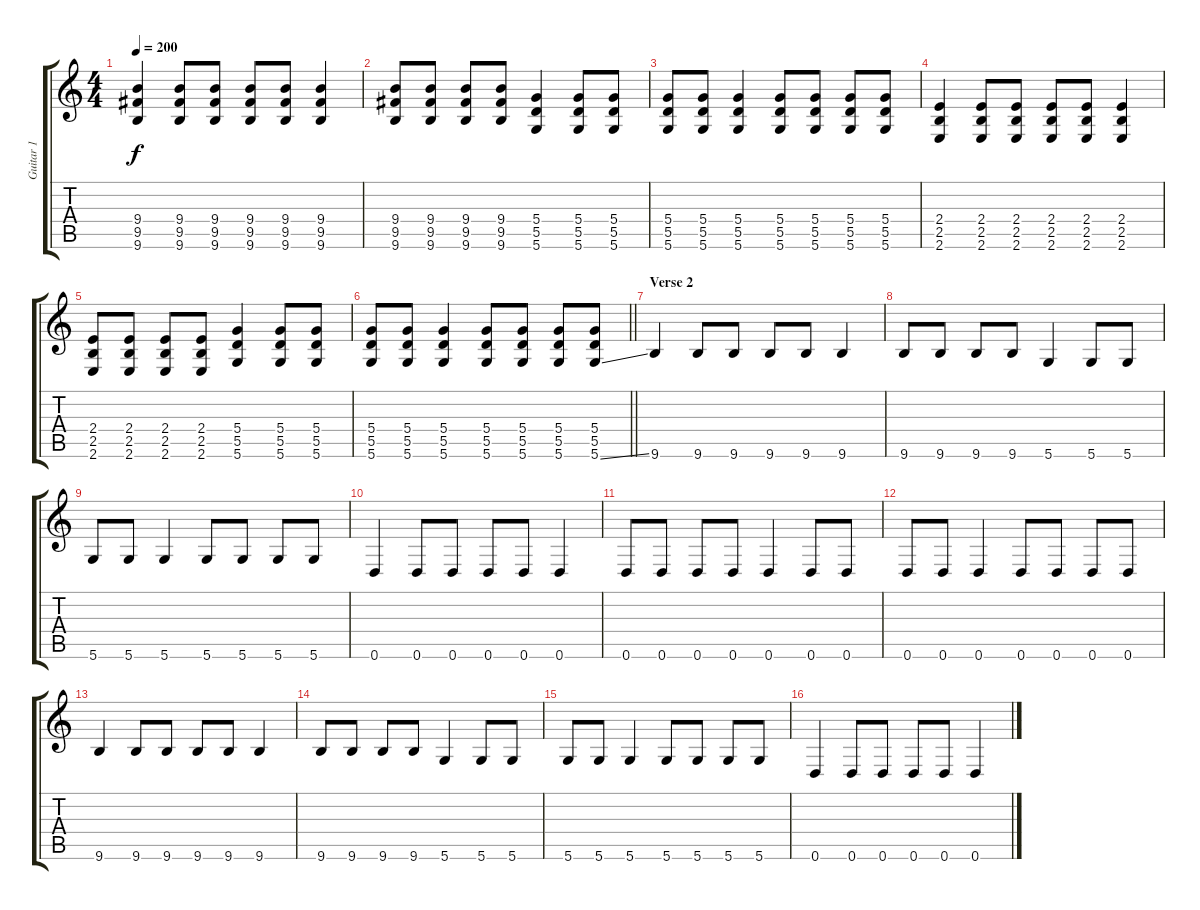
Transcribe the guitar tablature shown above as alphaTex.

\track ("Guitar 1" "Guitar 1") {instrument distortionguitar}
\staff {score tabs}
\tuning (E4 B3 G3 D3 A2 D2) {hide}
\ts (4 4)
\tempo 200
\clef g2
\ks c
(9.4 9.5 9.6).4{dy f} (9.4 9.5 9.6).8 (9.4 9.5 9.6).8 (9.4 9.5 9.6).8 (9.4 9.5 9.6).8 (9.4 9.5 9.6).4 |
(9.4 9.5 9.6).8 (9.4 9.5 9.6).8 (9.4 9.5 9.6).8 (9.4 9.5 9.6).8 (5.4 5.5 5.6).4 (5.4 5.5 5.6).8 (5.4 5.5 5.6).8 |
(5.4 5.5 5.6).8 (5.4 5.5 5.6).8 (5.4 5.5 5.6).4 (5.4 5.5 5.6).8 (5.4 5.5 5.6).8 (5.4 5.5 5.6).8 (5.4 5.5 5.6).8 |
(2.4 2.5 2.6).4 (2.4 2.5 2.6).8 (2.4 2.5 2.6).8 (2.4 2.5 2.6).8 (2.4 2.5 2.6).8 (2.4 2.5 2.6).4 |
(2.4 2.5 2.6).8 (2.4 2.5 2.6).8 (2.4 2.5 2.6).8 (2.4 2.5 2.6).8 (5.4 5.5 5.6).4 (5.4 5.5 5.6).8 (5.4 5.5 5.6).8 |
\barLineRight lightlight
(5.4 5.5 5.6).8 (5.4 5.5 5.6).8 (5.4 5.5 5.6).4 (5.4 5.5 5.6).8 (5.4 5.5 5.6).8 (5.4 5.5 5.6).8 (5.4 5.5 5.6{ss}).8 |
\section ("" "Verse 2")
9.6.4{balance 8} 9.6.8 9.6.8 9.6.8 9.6.8 9.6.4 |
9.6.8 9.6.8 9.6.8 9.6.8 5.6.4 5.6.8 5.6.8 |
5.6.8 5.6.8 5.6.4 5.6.8 5.6.8 5.6.8 5.6.8 |
0.6.4 0.6.8 0.6.8 0.6.8 0.6.8 0.6.4 |
0.6.8 0.6.8 0.6.8 0.6.8 0.6.4 0.6.8 0.6.8 |
0.6.8 0.6.8 0.6.4 0.6.8 0.6.8 0.6.8 0.6.8 |
9.6.4 9.6.8 9.6.8 9.6.8 9.6.8 9.6.4 |
9.6.8 9.6.8 9.6.8 9.6.8 5.6.4 5.6.8 5.6.8 |
5.6.8 5.6.8 5.6.4 5.6.8 5.6.8 5.6.8 5.6.8 |
0.6.4 0.6.8 0.6.8 0.6.8 0.6.8 0.6.4
